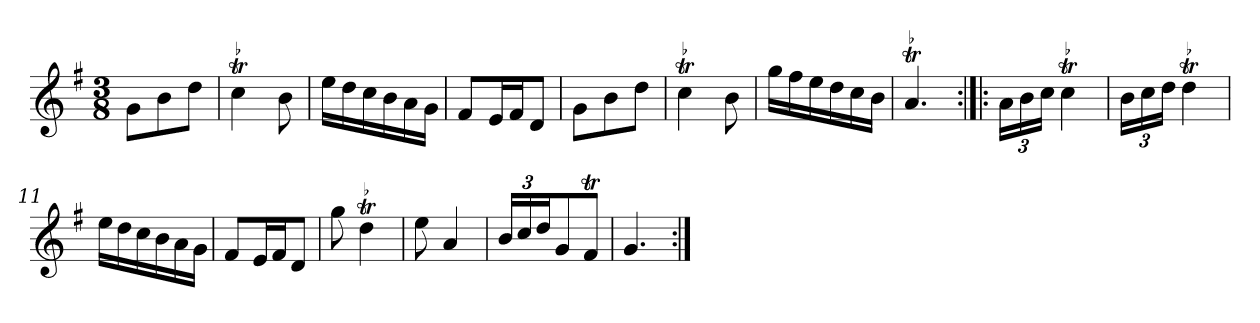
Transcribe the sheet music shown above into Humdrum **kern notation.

**kern
*part1
*staff1
*clefG2
*k[f#]
*G:
*M3/8
*MM104
=1
8g\L
8b\
8dd\J
=2
!LO:TR:acc=-
4cct
8b
=3
16ee\LL
16dd\
16cc\
16b\
16a\
16g\JJ
=4
8f#/L
16e/L
16f#/J
8d/J
=5
8g\L
8b\
8dd\J
=6
!LO:TR:acc=-
4cct
8b
=7
16gg\LL
16ff#\
16ee\
16dd\
16cc\
16b\JJ
=8
!LO:TR:acc=-
4.at
=9:|!|:
24a\LL
24b\
24cc\JJ
!LO:TR:acc=-
4cct
=10
24b\LL
24cc\
24dd\JJ
!LO:TR:acc=-
4ddt
=11
16ee\LL
16dd\
16cc\
16b\
16a\
16g\JJ
=12
8f#/L
16e/L
16f#/J
8d/J
=13
8gg
!LO:TR:acc=-
4ddt
=14
8ee
4a
=15
24b/LL
24cc/
24dd/J
8g/
8f#t/J
=16
4.g
=:|!
*-
